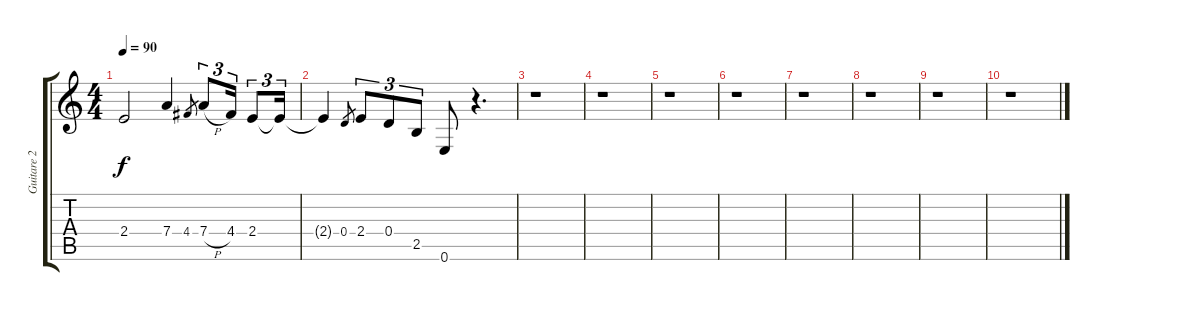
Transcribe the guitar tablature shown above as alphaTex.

\track ("Guitare 2" "Guitare 2") {instrument acousticguitarsteel}
\staff {score tabs}
\tuning (E4 B3 G3 D3 A2 E2) {hide}
\ts (4 4)
\tempo 90
\clef g2
\ks c
2.4.2{dy f} 7.4.4 4.4.8{gr} 7.4{h}.8{tu (3 2)} 4.4.16{tu (3 2)} 2.4.8{tu (3 2)} 2.4{t}.16{tu (3 2)} |
2.4{t}.4 0.4.8{gr} 2.4.8{tu (3 2)} 0.4.8{tu (3 2)} 2.5.8{tu (3 2)} 0.6.8 r.4{d} |
r.1 |
r.1 |
r.1 |
r.1 |
r.1 |
r.1 |
r.1 |
r.1
